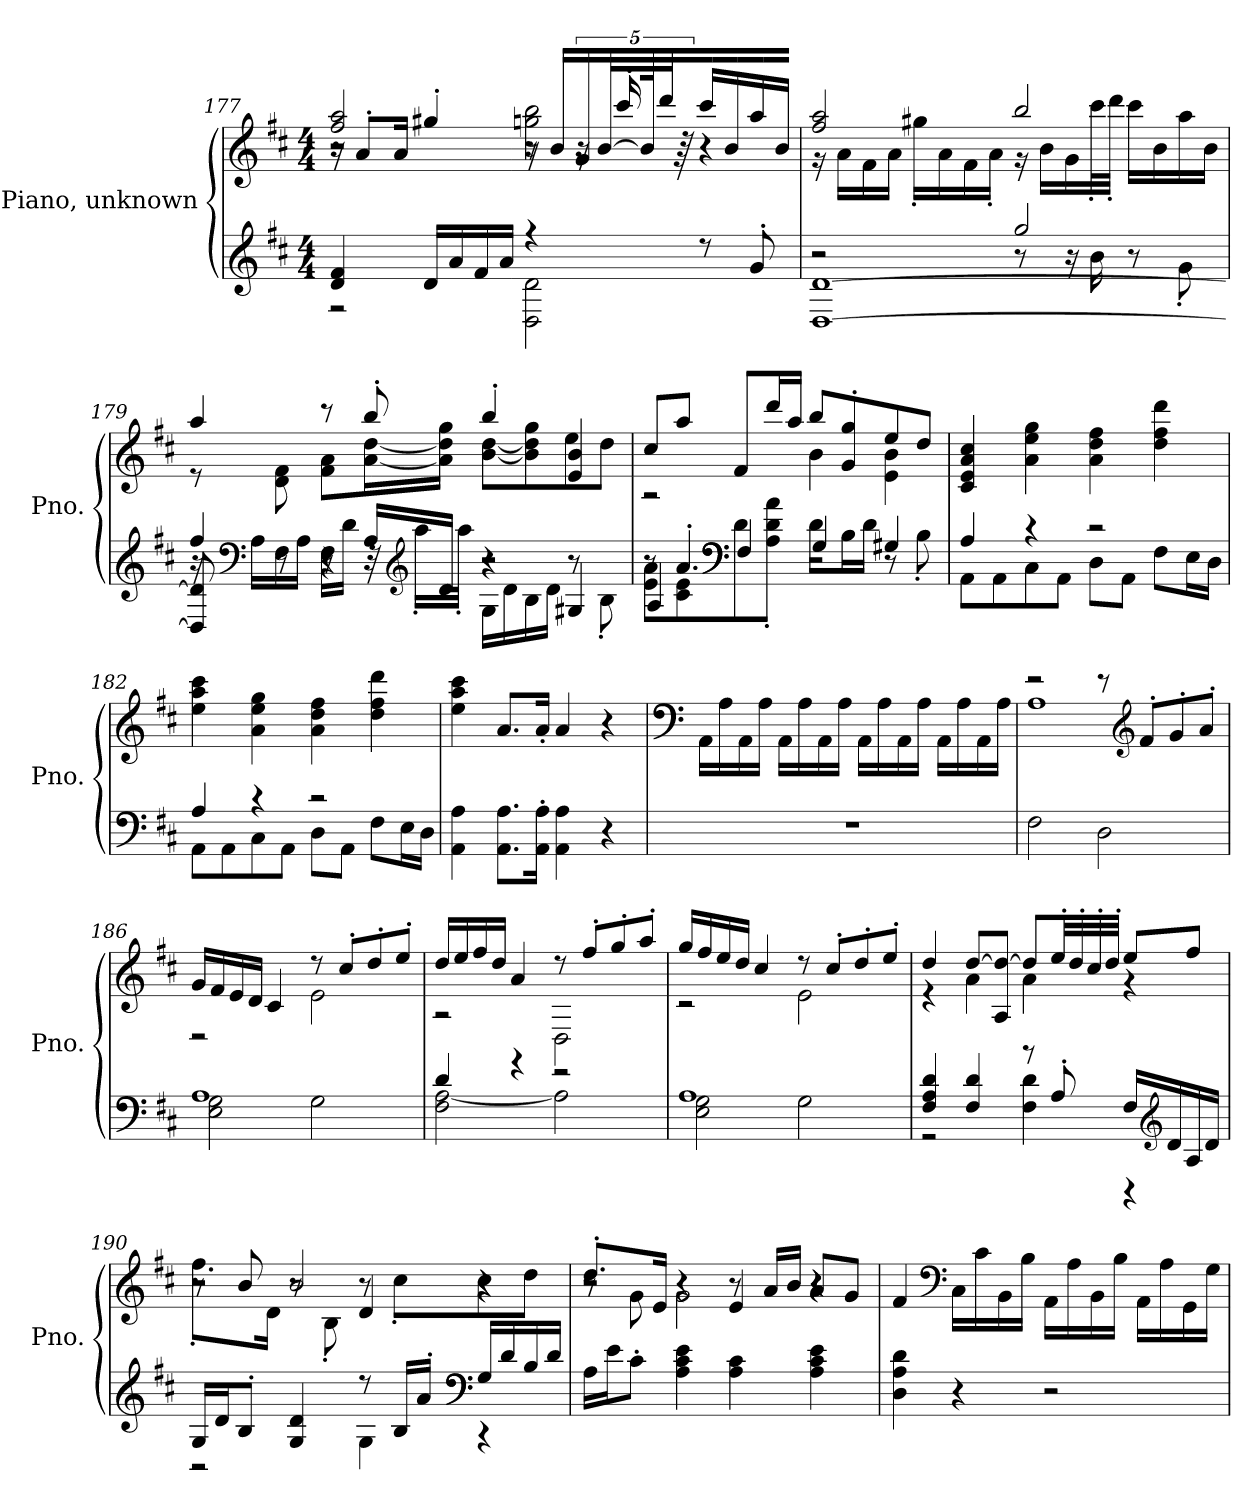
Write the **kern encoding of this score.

**kern	**kern
*part1	*part1
*staff2	*staff1
*I"Piano, unknown	*
*I'Pno.	*
*clefG2	*clefG2
*k[f#c#]	*k[f#c#]
*M4/4	*M4/4
=177	=177
*^	*^
*	*	*	*^
4d/ 4f#/	2r	2ff#/ 2aa/	2r	16r
.	.	.	.	8a'/L
.	.	.	.	16a/Jk
16d/LL	.	.	.	4gg#X'/
16a/	.	.	.	.
16f#/	.	.	.	.
16a/JJ	.	.	.	.
4r	2D\ 2d\	8r	2ggn\ 2bb\	16r
.	.	.	.	16b/LL
.	.	16r	.	20g/
.	.	.	.	[40b/L
.	.	16ccc#'/	.	.
.	.	.	.	80b/K]
.	.	.	.	40ddd/JJJ
.	.	.	.	80r
8r	.	4r	.	16ccc#/LL
.	.	.	.	16b/
8g'/	.	.	.	16aa/
.	.	.	.	16b/JJ
*	*	*	*v	*v
!!LO:LB:g=z
=178	=178	=178	=178
*	*^	*	*
2r	2r	[1D [1d	2ff#/ 2aa/	16r
.	.	.	.	16a\LL
.	.	.	.	16f#\
.	.	.	.	16a\JJ
.	.	.	.	16gg#X'\LL
.	.	.	.	16a\
.	.	.	.	16f#\
.	.	.	.	16a'\JJ
2gg/	8r	.	2bb/	16r
.	.	.	.	16b\LL
.	16r	.	.	16g\
.	16b\	.	.	32ccc#'\L
.	.	.	.	32ddd'\JJJ
.	8r	.	.	16ccc#\LL
.	.	.	.	16b\
.	8g'\	.	.	16aa\
.	.	.	.	16b\JJ
=179	=179	=179	=179	=179
4ff#/	16r	8D/] 8d/]	4aa/	8r
*clefF4	*	*	*	*
.	16A\LL	.	.	.
.	16F#\	8r	.	8d\ 8f#\
.	16A\JJ	.	.	.
4r	16F#\LL	8r	8r	8f#\ 8a\L
.	16d\JJ	.	.	.
.	32r	16A/LL	8bb'/	[16a\ [16dd\L
*clefG2	*	*	*	*
.	16aa'\LL	.	.	.
.	.	16d/JJ	.	16a\] 16dd\] 16gg\JJ
.	32aa'\JJk	.	.	.
2r	16G\LL	4r	4bb'/	[8b\ [8dd\L
.	16d\	.	.	.
.	16B\	.	.	8b\] 8dd\] 8gg\
.	16d\JJ	.	.	.
.	8r	4G#X/	4e/ 4b/	8ee\
.	8B'\	.	.	8dd\J
!!LO:LB:g=z	!!
=180	=180	=180	=180	=180
8r	8e\ 8a\L	4A/	8cc#/L	2r
4.a'/	8c#\ 8e\	.	8aa/J	.
*clefF4	*	*	*	*
.	8d\	4F#/	8f#/L	.
.	8A\' 8d\' 8a\'J	.	16ddd/L	.
.	.	.	16aa/JJ	.
2r	8d\L	4G/	8bb/L	4b\
.	16B\L	.	8g/' 8gg/'	.
.	16d\JJ	.	.	.
.	8r	4G#X/	8ee/	4e\ 4b\
.	8B'\	.	8dd/J	.
*	*v	*v	*	*
*	*	*v	*v
=181	=181	=181
4A/	8AA\L	4c#/ 4e/ 4a/ 4cc#/
.	8AA\	.
4r	8C#\	4a\ 4ee\ 4gg\
.	8AA\J	.
2r	8D\L	4a\ 4dd\ 4ff#\
.	8AA\J	.
.	8F#\L	4dd\ 4ff#\ 4ddd\
.	16E\L	.
.	16D\JJ	.
=182	=182	=182
4A/	8AA\L	4ee\ 4aa\ 4ccc#\
.	8AA\	.
4r	8C#\	4a\ 4ee\ 4gg\
.	8AA\J	.
2r	8D\L	4a\ 4dd\ 4ff#\
.	8AA\J	.
.	8F#\L	4dd\ 4ff#\ 4ddd\
.	16E\L	.
.	16D\JJ	.
*v	*v	*
=183	=183
4AA\ 4A\	4ee\ 4aa\ 4ccc#\
8.AA\ 8.A\L	8.a/L
16AA\' 16A\'Jk	16a'/Jk
4AA\ 4A\	4a/
4r	4r
!!LO:LB:g=z
=184	=184
*	*clefF4
1r	16AA\LL
.	16A\
.	16AA\
.	16A\JJ
.	16AA\LL
.	16A\
.	16AA\
.	16A\JJ
.	16AA\LL
.	16A\
.	16AA\
.	16A\JJ
.	16AA\LL
.	16A\
.	16AA\
.	16A\JJ
=185	=185
*	*^
2F#\	2r	1A
2D\	8r	.
*	*clefG2	*
.	8f#'/L	.
.	8g'/	.
.	8a'/J	.
=186	=186	=186
*^	*	*
1A	2E\ 2G\	16g/LL	2r
.	.	16f#/	.
.	.	16e/	.
.	.	16d/JJ	.
.	.	4c#/	.
.	2G\	8r	2e\
.	.	8cc#'/L	.
.	.	8dd'/	.
.	.	8ee'/J	.
=187	=187	=187	=187
4d/	2F#\ [2A\	16dd/LL	2r
.	.	16ee/	.
.	.	16ff#/	.
.	.	16dd/JJ	.
4r	.	4a/	.
2r	2A\]	8r	2D\
.	.	8ff#'/L	.
.	.	8gg'/	.
.	.	8aa'/J	.
!!LO:PB:g=z	!!
=188	=188	=188	=188
1A	2E\ 2G\	16gg/LL	2r
.	.	16ff#/	.
.	.	16ee/	.
.	.	16dd/JJ	.
.	.	4cc#/	.
.	2G\	8r	2e\
.	.	8cc#'/L	.
.	.	8dd'/	.
.	.	8ee'/J	.
=189	=189	=189	=189
4F#/ 4A/ 4d/	2r	4dd/	4r
4F#/ 4d/	.	[8dd/L	4a\
.	.	8A/ 8dd/_J	.
8r	4F#\ 4d\	8dd/L]	4a\
8A'/	.	32ee'/LL	.
.	.	32dd'/	.
.	.	32cc#'/	.
.	.	32dd'/JJJ	.
16F#/LL	4r	8ee/L	4r
*clefG2	*	*	*
16d/	.	.	.
16A/	.	8ff#/J	.
16d/JJ	.	.	.
=190	=190	=190	=190
*	*	*	*^
16G/LL	2r	8r	8.ff#'\L	2r
16d/J	.	.	.	.
8B'/J	.	8b/	.	.
.	.	.	16d\Jk	.
4G/ 4d/	.	2b/	8r	.
.	.	.	8B'\	.
8r	4G\	.	8r	4d/
16B/LL	.	.	8cc#'\L	.
16a'/JJ	.	.	.	.
*clefF4	*	*	*	*
16G/LL	4r	4r	8cc#\	4r
16d/	.	.	.	.
16B/	.	.	8dd\J	.
16d/JJ	.	.	.	.
*v	*v	*	*	*
!!LO:LB:g=z	!!	!!
=191	=191	=191	=191
16A\LL	8.dd'/L	8r	2r
16e\J	.	.	.
8c#'\J	.	8g\	.
.	16e/Jk	.	.
4A\ 4c#\ 4e\	4r	2g\	.
4A\ 4c#\	8r	.	4e/
.	16a/LL	.	.
.	16b/JJ	.	.
4A\ 4c#\ 4e\	8a/L	4r	4r
.	8g/J	.	.
*	*v	*v	*v
=192	=192
4D\ 4A\ 4d\	4f#/
*	*clefF4
4r	16C#\LL
.	16c#\
.	16BB\
.	16B\JJ
2r	16AA\LL
.	16A\
.	16BB\
.	16B\JJ
.	16AA\LL
.	16A\
.	16GG\
.	16G\JJ
=	=
*-	*-
